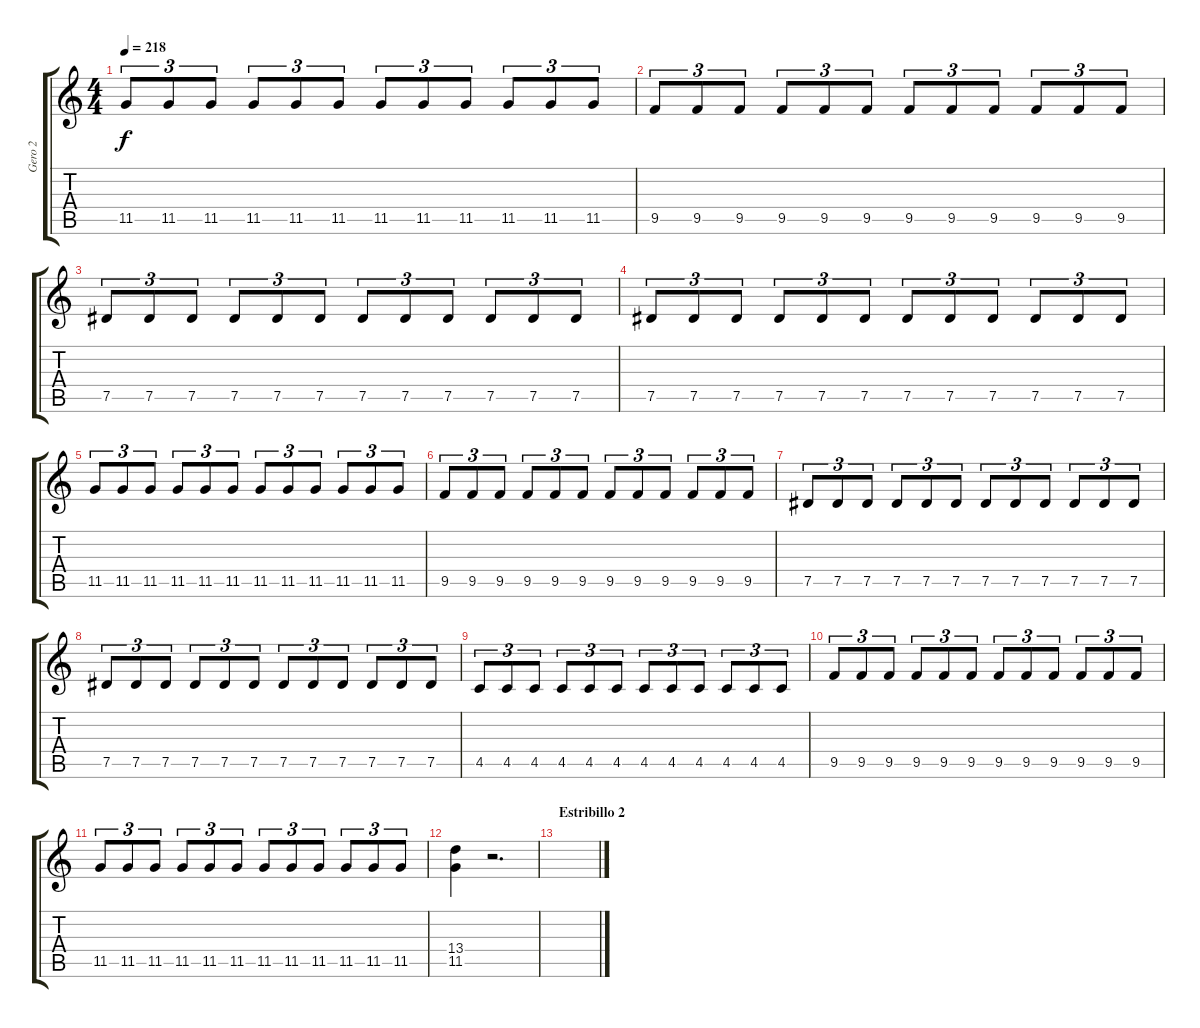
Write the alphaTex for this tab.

\track ("Gero 2" "Gero 2") {instrument distortionguitar}
\staff {score tabs}
\tuning (Eb4 Bb3 Gb3 Db3 Ab2 Eb2) {hide}
\ts (4 4)
\tempo 218
\clef g2
\ks c
11.5.8{tu (3 2) dy f} 11.5.8{tu (3 2)} 11.5.8{tu (3 2)} 11.5.8{tu (3 2)} 11.5.8{tu (3 2)} 11.5.8{tu (3 2)} 11.5.8{tu (3 2)} 11.5.8{tu (3 2)} 11.5.8{tu (3 2)} 11.5.8{tu (3 2)} 11.5.8{tu (3 2)} 11.5.8{tu (3 2)} |
9.5.8{tu (3 2)} 9.5.8{tu (3 2)} 9.5.8{tu (3 2)} 9.5.8{tu (3 2)} 9.5.8{tu (3 2)} 9.5.8{tu (3 2)} 9.5.8{tu (3 2)} 9.5.8{tu (3 2)} 9.5.8{tu (3 2)} 9.5.8{tu (3 2)} 9.5.8{tu (3 2)} 9.5.8{tu (3 2)} |
7.5.8{tu (3 2)} 7.5.8{tu (3 2)} 7.5.8{tu (3 2)} 7.5.8{tu (3 2)} 7.5.8{tu (3 2)} 7.5.8{tu (3 2)} 7.5.8{tu (3 2)} 7.5.8{tu (3 2)} 7.5.8{tu (3 2)} 7.5.8{tu (3 2)} 7.5.8{tu (3 2)} 7.5.8{tu (3 2)} |
7.5.8{tu (3 2)} 7.5.8{tu (3 2)} 7.5.8{tu (3 2)} 7.5.8{tu (3 2)} 7.5.8{tu (3 2)} 7.5.8{tu (3 2)} 7.5.8{tu (3 2)} 7.5.8{tu (3 2)} 7.5.8{tu (3 2)} 7.5.8{tu (3 2)} 7.5.8{tu (3 2)} 7.5.8{tu (3 2)} |
11.5.8{tu (3 2)} 11.5.8{tu (3 2)} 11.5.8{tu (3 2)} 11.5.8{tu (3 2)} 11.5.8{tu (3 2)} 11.5.8{tu (3 2)} 11.5.8{tu (3 2)} 11.5.8{tu (3 2)} 11.5.8{tu (3 2)} 11.5.8{tu (3 2)} 11.5.8{tu (3 2)} 11.5.8{tu (3 2)} |
9.5.8{tu (3 2)} 9.5.8{tu (3 2)} 9.5.8{tu (3 2)} 9.5.8{tu (3 2)} 9.5.8{tu (3 2)} 9.5.8{tu (3 2)} 9.5.8{tu (3 2)} 9.5.8{tu (3 2)} 9.5.8{tu (3 2)} 9.5.8{tu (3 2)} 9.5.8{tu (3 2)} 9.5.8{tu (3 2)} |
7.5.8{tu (3 2)} 7.5.8{tu (3 2)} 7.5.8{tu (3 2)} 7.5.8{tu (3 2)} 7.5.8{tu (3 2)} 7.5.8{tu (3 2)} 7.5.8{tu (3 2)} 7.5.8{tu (3 2)} 7.5.8{tu (3 2)} 7.5.8{tu (3 2)} 7.5.8{tu (3 2)} 7.5.8{tu (3 2)} |
7.5.8{tu (3 2)} 7.5.8{tu (3 2)} 7.5.8{tu (3 2)} 7.5.8{tu (3 2)} 7.5.8{tu (3 2)} 7.5.8{tu (3 2)} 7.5.8{tu (3 2)} 7.5.8{tu (3 2)} 7.5.8{tu (3 2)} 7.5.8{tu (3 2)} 7.5.8{tu (3 2)} 7.5.8{tu (3 2)} |
4.5.8{tu (3 2)} 4.5.8{tu (3 2)} 4.5.8{tu (3 2)} 4.5.8{tu (3 2)} 4.5.8{tu (3 2)} 4.5.8{tu (3 2)} 4.5.8{tu (3 2)} 4.5.8{tu (3 2)} 4.5.8{tu (3 2)} 4.5.8{tu (3 2)} 4.5.8{tu (3 2)} 4.5.8{tu (3 2)} |
9.5.8{tu (3 2)} 9.5.8{tu (3 2)} 9.5.8{tu (3 2)} 9.5.8{tu (3 2)} 9.5.8{tu (3 2)} 9.5.8{tu (3 2)} 9.5.8{tu (3 2)} 9.5.8{tu (3 2)} 9.5.8{tu (3 2)} 9.5.8{tu (3 2)} 9.5.8{tu (3 2)} 9.5.8{tu (3 2)} |
11.5.8{tu (3 2)} 11.5.8{tu (3 2)} 11.5.8{tu (3 2)} 11.5.8{tu (3 2)} 11.5.8{tu (3 2)} 11.5.8{tu (3 2)} 11.5.8{tu (3 2)} 11.5.8{tu (3 2)} 11.5.8{tu (3 2)} 11.5.8{tu (3 2)} 11.5.8{tu (3 2)} 11.5.8{tu (3 2)} |
(13.4 11.5).4 r.2{d} |
\section ("" "Estribillo 2")
